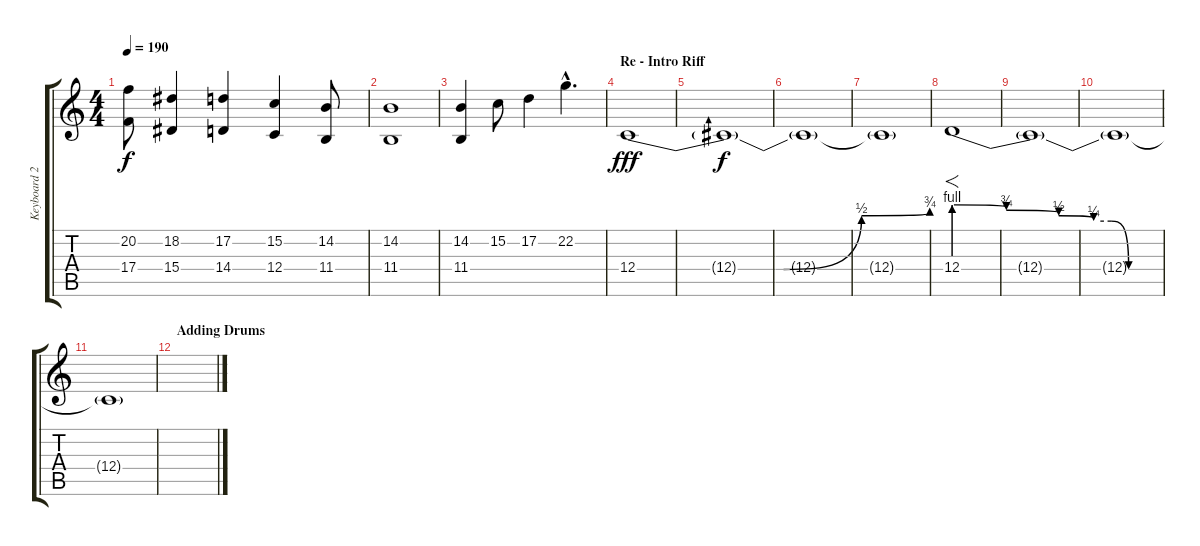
\track ("Keyboard 2" "Keyboard 2") {instrument sitar}
\staff {score tabs}
\tuning (D4 A3 F3 C3 G2 C2) {hide}
\ts (4 4)
\tempo 190
\clef g2
\ks c
(20.2 17.4).8{dy f} (18.2 15.4).4 (17.2 14.4).4 (15.2 12.4).4 (14.2 11.4).8 |
(14.2 11.4).1 |
(14.2 11.4).4 15.2.8 17.2.4 22.2{hac}.4{d} |
\section ("" "Re - Intro Riff")
12.4{be (custom 0 0 15 0 30 0 46 2 60 3)}.1{dy fff volume 16 balance 16 instrument sitar} |
12.4{t}.1{dy f} |
12.4{t}.1 |
12.4{t}.1 |
12.4{be (custom 0 4 15 3 30 2 40 1 45 1 50 0 60 0)}.1{f} |
12.4{t}.1 |
12.4{t}.1 |
12.4{t}.1 |
\section ("" "Adding Drums")
